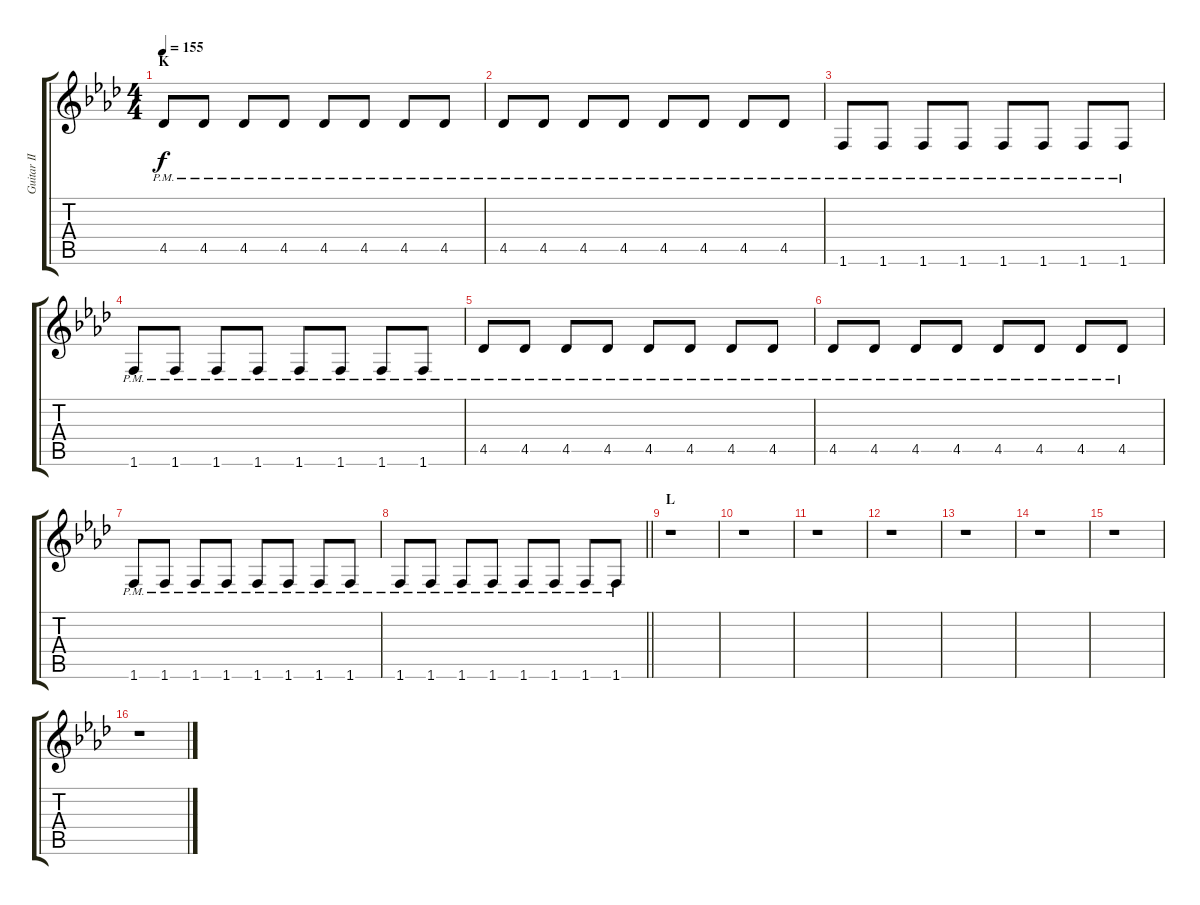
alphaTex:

\track ("Guitar II" "Guitar II") {instrument overdrivenguitar}
\staff {score tabs}
\tuning (E4 B3 G3 D3 A2 E2) {hide}
\ts (4 4)
\section ("" "K")
\tempo 155
\clef g2
\ks ab
4.5{pm}.8{dy f} 4.5{pm}.8 4.5{pm}.8 4.5{pm}.8 4.5{pm}.8 4.5{pm}.8 4.5{pm}.8 4.5{pm}.8 |
4.5{pm}.8 4.5{pm}.8 4.5{pm}.8 4.5{pm}.8 4.5{pm}.8 4.5{pm}.8 4.5{pm}.8 4.5{pm}.8 |
1.6{pm}.8 1.6{pm}.8 1.6{pm}.8 1.6{pm}.8 1.6{pm}.8 1.6{pm}.8 1.6{pm}.8 1.6{pm}.8 |
1.6{pm}.8 1.6{pm}.8 1.6{pm}.8 1.6{pm}.8 1.6{pm}.8 1.6{pm}.8 1.6{pm}.8 1.6{pm}.8 |
4.5{pm}.8 4.5{pm}.8 4.5{pm}.8 4.5{pm}.8 4.5{pm}.8 4.5{pm}.8 4.5{pm}.8 4.5{pm}.8 |
4.5{pm}.8 4.5{pm}.8 4.5{pm}.8 4.5{pm}.8 4.5{pm}.8 4.5{pm}.8 4.5{pm}.8 4.5{pm}.8 |
1.6{pm}.8 1.6{pm}.8 1.6{pm}.8 1.6{pm}.8 1.6{pm}.8 1.6{pm}.8 1.6{pm}.8 1.6{pm}.8 |
\barLineRight lightlight
1.6{pm}.8 1.6{pm}.8 1.6{pm}.8 1.6{pm}.8 1.6{pm}.8 1.6{pm}.8 1.6{pm}.8 1.6{pm}.8 |
\section ("" "L")
r.1 |
r.1 |
r.1 |
r.1 |
r.1 |
r.1 |
r.1 |
r.1
